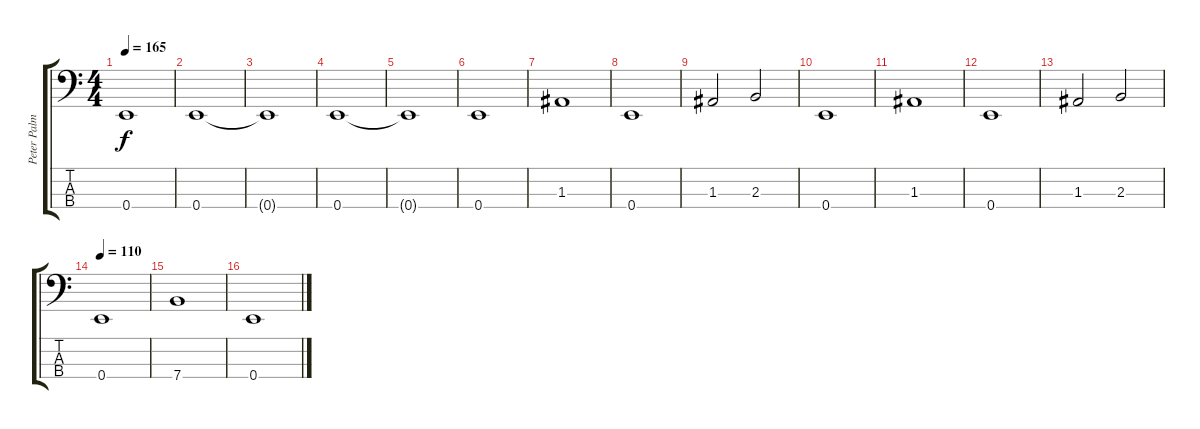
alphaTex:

\track ("Peter Palmdahl" "Peter Palm") {instrument electricbassfinger}
\staff {score tabs}
\tuning (G2 D2 A1 E1) {hide}
\ts (4 4)
\tempo 165
\clef f4
\ks c
0.4{t}.1{dy f} |
0.4.1 |
0.4{t}.1 |
0.4.1 |
0.4{t}.1 |
0.4.1 |
1.3.1 |
0.4.1 |
1.3.2 2.3.2 |
0.4.1 |
1.3.1 |
0.4.1 |
1.3.2 2.3.2 |
\tempo 110
0.4.1 |
7.4.1 |
0.4.1
